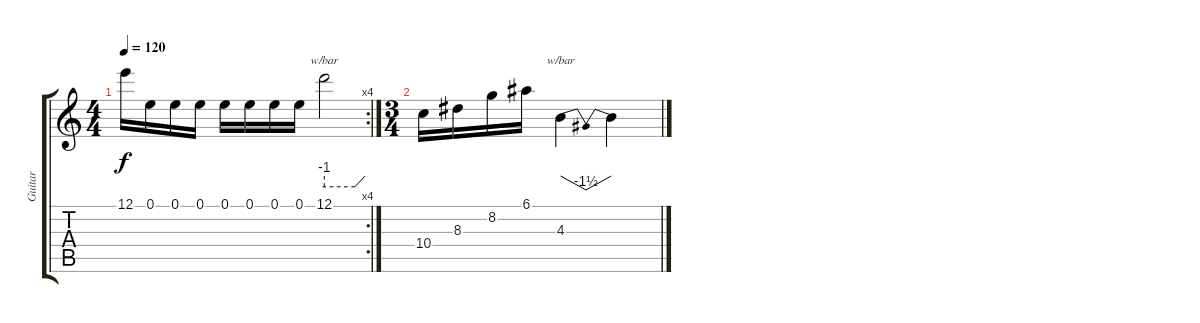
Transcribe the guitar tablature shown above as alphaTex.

\track ("Guitar" "Guitar") {instrument distortionguitar}
\staff {score tabs}
\tuning (E4 B3 G3 D3 A2 E2) {hide}
\rc 4
\ts (4 4)
\tempo 120
\clef g2
\ks c
12.1.16{dy f} 0.1.16 0.1.16 0.1.16 0.1.16 0.1.16 0.1.16 0.1.16 12.1.2{tbe (custom default 0 -4 45 -4 60 0)} |
\ts (3 4)
10.4.16 8.3.16 8.2.16 6.1.16 4.3.4{tbe (dip default 0 0 30 -6 60 0)} 4.3{t}.4
